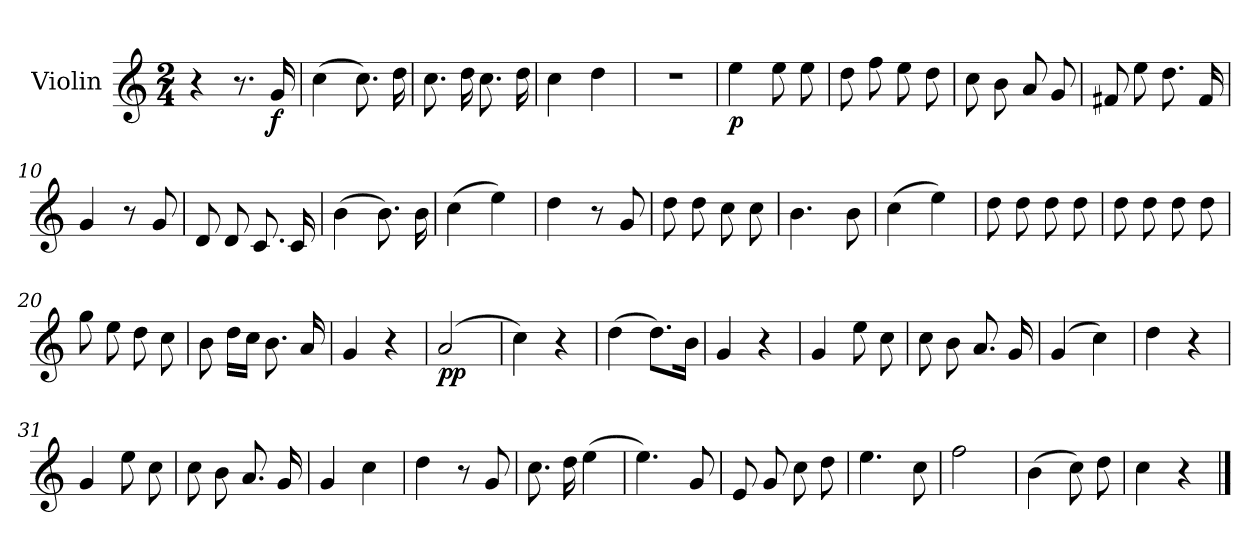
**kern	**dynam
*part1	*part1
*staff1	*staff1
*I"Violin	*
*I'Vln.	*
*clefG2	*
*M2/4	*
=1	=1
!	!LO:DY:a
4r	Allegro
8.r	.
!	!LO:DY:b
16g/	f
=2	=2
(>4cc\	.
8.cc\)	.
16dd\	.
=3	=3
8.cc\	.
16dd\	.
8.cc\	.
16dd\	.
=4	=4
4cc\	.
4dd\	.
=5	=5
2r	.
=6	=6
!	!LO:DY:b
4ee\	p
8ee\	.
8ee\	.
=7	=7
8dd\	.
8ff\	.
8ee\	.
8dd\	.
=8	=8
8cc\	.
8b\	.
8a/	.
8g/	.
!!LO:LB:g=z
=9	=9
8f#X/	.
8ee\	.
8.dd\	.
16f#/	.
=10	=10
4g/	.
8r	.
8g/	.
=11	=11
8d/	.
8d/	.
8.c/	.
16c/	.
=12	=12
(>4b\	.
8.b\)	.
16b\	.
=13	=13
(>4cc\	.
4ee\)	.
=14	=14
4dd\	.
8r	.
8g/	.
=15	=15
(<8dd\	.
8dd\	.
8cc\	.
8cc\	.
=16	=16
4.b\	.
8b\	.
!!LO:LB:g=z
=17	=17
(>4cc\	.
4ee\)	.
=18	=18
8dd\	.
8dd\	.
8dd\	.
8dd\	.
=19	=19
8dd\	.
8dd\	.
8dd\	.
8dd\	.
=20	=20
(<8gg\	.
8ee\	.
8dd\	.
8cc\	.
=21	=21
8b\	.
(<16ddLL	.
16ccJJ	.
8.b\	.
16a/	.
=22	=22
4g/	.
4r	.
=23	=23
!	!LO:DY:b
(>2a/	pp
=24	=24
4cc\)	.
4r	.
=25	=25
(>4dd\	.
8.ddL)	.
16bJk	.
!!LO:LB:g=z
=26	=26
4g/	.
4r	.
=27	=27
4g/	.
8ee\	.
8cc\	.
=28	=28
8cc\	.
8b\	.
8.a/	.
16g/	.
=29	=29
(>4g/	.
4cc\)	.
=30	=30
4dd\	.
4r	.
=31	=31
4g/	.
8ee\	.
8cc\	.
=32	=32
8cc\	.
8b\	.
8.a/	.
16g/	.
=33	=33
4g/	.
4cc\	.
=34	=34
4dd\	.
8r	.
8g/	.
!!LO:LB:g=z
=35	=35
8.cc\	.
16dd\	.
(>4ee\	.
=36	=36
4.ee\)	.
8g/	.
=37	=37
8e/	.
8g/	.
8cc\	.
8dd\	.
=38	=38
4.ee\	.
8cc\	.
=39	=39
2ff\	.
=40	=40
(>4b\	.
8cc\)	.
8dd\	.
=41	=41
4cc\	.
4r	.
==	==
*-	*-
